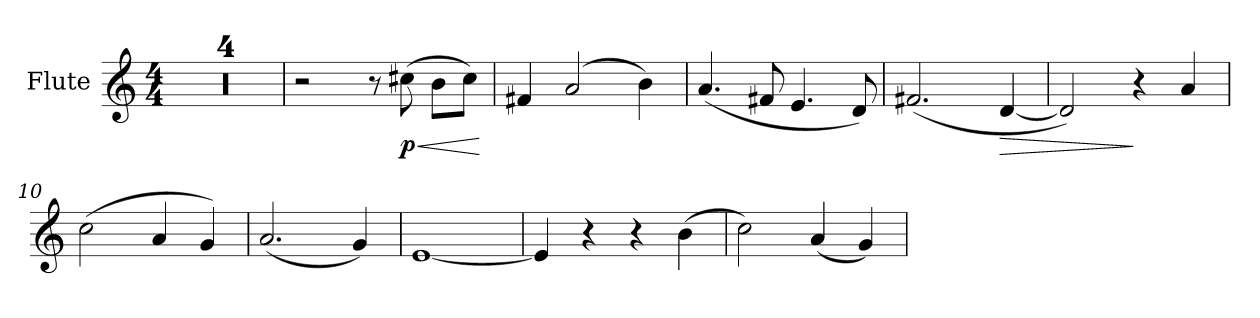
**kern	**dynam
*part1	*part1
*staff1	*staff1
*I"Flute	*
*I'Fl.	*
*clefG2	*
*k[]	*
*M4/4	*
=1	=1
1r	.
=2	=2
1r	.
=3	=3
1r	.
=4	=4
1r	.
=5	=5
2r	.
8r	.
!	!LO:HP:b
!	!LO:DY:n=1:b
(>8cc#X\	< p
8b\L	.
8cc#\J)	.
.	[
=6	=6
4f#X/	.
(>2a/	.
4b\)	.
=7	=7
(<4.a/	.
8f#X/	.
4.e/	.
8d/)	.
=8	=8
(<2.f#X/	.
!	!LO:HP:b
[4d/	>
=9	=9
2d/])	.
4r	]
4a/	.
=10	=10
(<2cc\	.
4a/	.
4g/)	.
=11	=11
(<2.a/	.
4g/)	.
=12	=12
[1e	.
!!LO:LB:g=z
=13	=13
4e/]	.
4r	.
4r	.
(>4b\	.
=14	=14
2cc\)	.
(<4a/	.
4g/)	.
=	=
*-	*-
